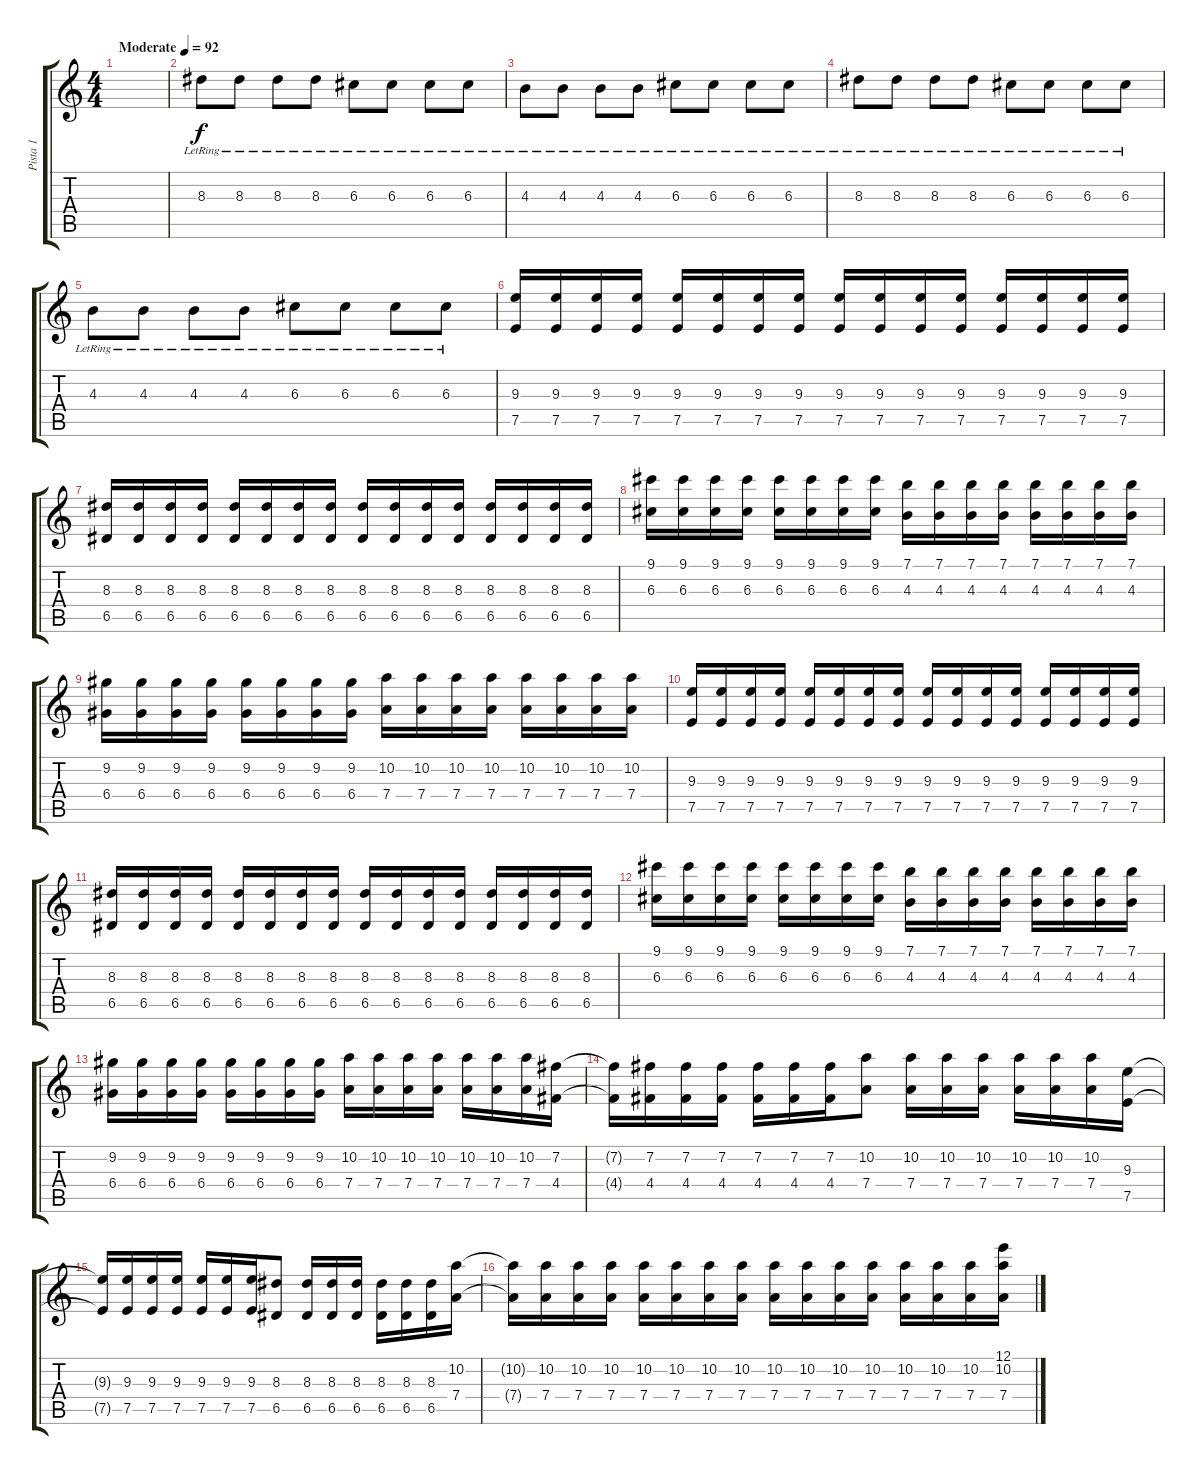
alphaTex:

\track ("Pista 1" "Pista 1") {instrument overdrivenguitar}
\staff {score tabs}
\tuning (E4 B3 G3 D3 A2 E2) {hide}
\ts (4 4)
\tempo (92 "Moderate")
\clef g2
\ks c
|
8.3{lr}.8 8.3{lr}.8 8.3{lr}.8 8.3{lr}.8 6.3{lr}.8 6.3{lr}.8 6.3{lr}.8 6.3{lr}.8 |
4.3{lr}.8 4.3{lr}.8 4.3{lr}.8 4.3{lr}.8 6.3{lr}.8 6.3{lr}.8 6.3{lr}.8 6.3{lr}.8 |
8.3{lr}.8 8.3{lr}.8 8.3{lr}.8 8.3{lr}.8 6.3{lr}.8 6.3{lr}.8 6.3{lr}.8 6.3{lr}.8 |
4.3{lr}.8 4.3{lr}.8 4.3{lr}.8 4.3{lr}.8 6.3{lr}.8 6.3{lr}.8 6.3{lr}.8 6.3{lr}.8 |
(9.3 7.5).16 (9.3 7.5).16 (9.3 7.5).16 (9.3 7.5).16 (9.3 7.5).16 (9.3 7.5).16 (9.3 7.5).16 (9.3 7.5).16 (9.3 7.5).16 (9.3 7.5).16 (9.3 7.5).16 (9.3 7.5).16 (9.3 7.5).16 (9.3 7.5).16 (9.3 7.5).16 (9.3 7.5).16 |
(8.3 6.5).16 (8.3 6.5).16 (8.3 6.5).16 (8.3 6.5).16 (8.3 6.5).16 (8.3 6.5).16 (8.3 6.5).16 (8.3 6.5).16 (8.3 6.5).16 (8.3 6.5).16 (8.3 6.5).16 (8.3 6.5).16 (8.3 6.5).16 (8.3 6.5).16 (8.3 6.5).16 (8.3 6.5).16 |
(9.1 6.3).16 (9.1 6.3).16 (9.1 6.3).16 (9.1 6.3).16 (9.1 6.3).16 (9.1 6.3).16 (9.1 6.3).16 (9.1 6.3).16 (7.1 4.3).16 (7.1 4.3).16 (7.1 4.3).16 (7.1 4.3).16 (7.1 4.3).16 (7.1 4.3).16 (7.1 4.3).16 (7.1 4.3).16 |
(9.2 6.4).16 (9.2 6.4).16 (9.2 6.4).16 (9.2 6.4).16 (9.2 6.4).16 (9.2 6.4).16 (9.2 6.4).16 (9.2 6.4).16 (10.2 7.4).16 (10.2 7.4).16 (10.2 7.4).16 (10.2 7.4).16 (10.2 7.4).16 (10.2 7.4).16 (10.2 7.4).16 (10.2 7.4).16 |
(9.3 7.5).16 (9.3 7.5).16 (9.3 7.5).16 (9.3 7.5).16 (9.3 7.5).16 (9.3 7.5).16 (9.3 7.5).16 (9.3 7.5).16 (9.3 7.5).16 (9.3 7.5).16 (9.3 7.5).16 (9.3 7.5).16 (9.3 7.5).16 (9.3 7.5).16 (9.3 7.5).16 (9.3 7.5).16 |
(8.3 6.5).16 (8.3 6.5).16 (8.3 6.5).16 (8.3 6.5).16 (8.3 6.5).16 (8.3 6.5).16 (8.3 6.5).16 (8.3 6.5).16 (8.3 6.5).16 (8.3 6.5).16 (8.3 6.5).16 (8.3 6.5).16 (8.3 6.5).16 (8.3 6.5).16 (8.3 6.5).16 (8.3 6.5).16 |
(9.1 6.3).16 (9.1 6.3).16 (9.1 6.3).16 (9.1 6.3).16 (9.1 6.3).16 (9.1 6.3).16 (9.1 6.3).16 (9.1 6.3).16 (7.1 4.3).16 (7.1 4.3).16 (7.1 4.3).16 (7.1 4.3).16 (7.1 4.3).16 (7.1 4.3).16 (7.1 4.3).16 (7.1 4.3).16 |
(9.2 6.4).16 (9.2 6.4).16 (9.2 6.4).16 (9.2 6.4).16 (9.2 6.4).16 (9.2 6.4).16 (9.2 6.4).16 (9.2 6.4).16 (10.2 7.4).16 (10.2 7.4).16 (10.2 7.4).16 (10.2 7.4).16 (10.2 7.4).16 (10.2 7.4).16 (10.2 7.4).16 (7.2 4.4).16 |
(7.2{t} 4.4{t}).16 (7.2 4.4).16 (7.2 4.4).16 (7.2 4.4).16 (7.2 4.4).16 (7.2 4.4).16 (7.2 4.4).16 (10.2 7.4).8 (10.2 7.4).16 (10.2 7.4).16 (10.2 7.4).16 (10.2 7.4).16 (10.2 7.4).16 (10.2 7.4).16 (9.3 7.5).16 |
(9.3{t} 7.5{t}).16 (9.3 7.5).16 (9.3 7.5).16 (9.3 7.5).16 (9.3 7.5).16 (9.3 7.5).16 (9.3 7.5).16 (8.3 6.5).8 (8.3 6.5).16 (8.3 6.5).16 (8.3 6.5).16 (8.3 6.5).16 (8.3 6.5).16 (8.3 6.5).16 (10.2 7.4).16 |
(10.2{t} 7.4{t}).16 (10.2 7.4).16 (10.2 7.4).16 (10.2 7.4).16 (10.2 7.4).16 (10.2 7.4).16 (10.2 7.4).16 (10.2 7.4).16 (10.2 7.4).16 (10.2 7.4).16 (10.2 7.4).16 (10.2 7.4).16 (10.2 7.4).16 (10.2 7.4).16 (10.2 7.4).16 (12.1 10.2 7.4).16
